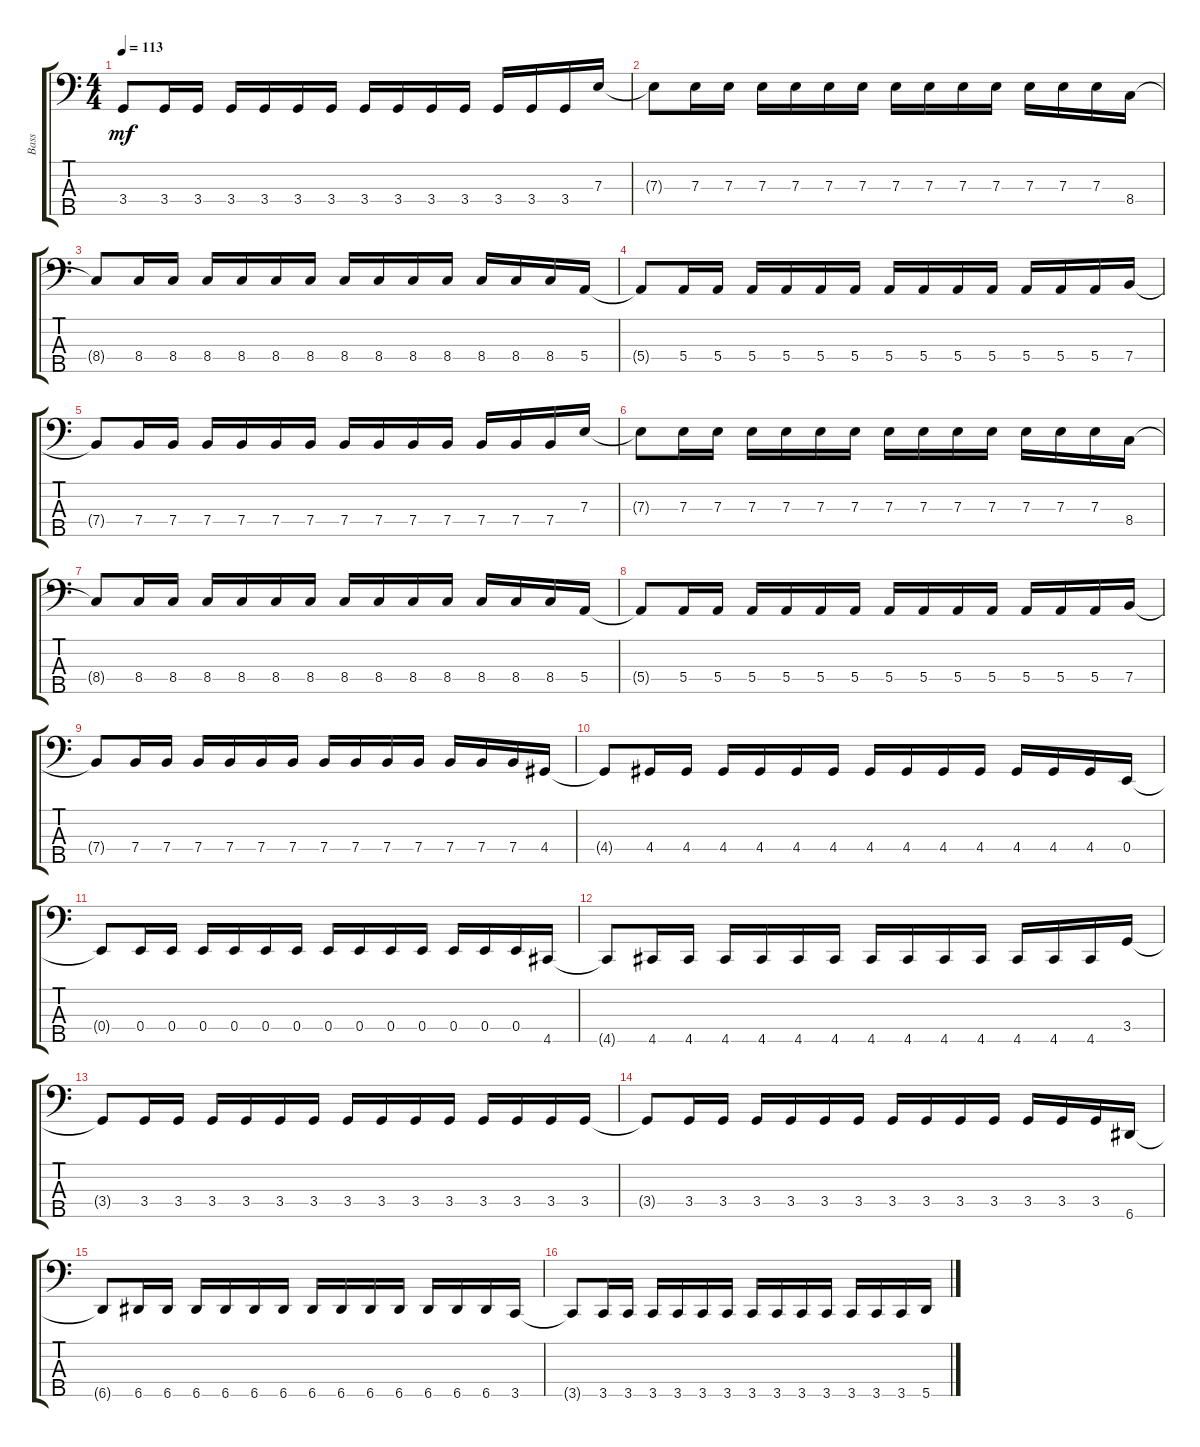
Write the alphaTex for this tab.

\track ("Bass" "Bass") {instrument electricbasspick}
\staff {score tabs}
\tuning (G2 D2 A1 E1 A0) {hide}
\ts (4 4)
\tempo 113
\clef f4
\ks c
3.4{t}.8{dy mf} 3.4.16 3.4.16 3.4.16 3.4.16 3.4.16 3.4.16 3.4.16 3.4.16 3.4.16 3.4.16 3.4.16 3.4.16 3.4.16 7.3.16 |
7.3{t}.8 7.3.16 7.3.16 7.3.16 7.3.16 7.3.16 7.3.16 7.3.16 7.3.16 7.3.16 7.3.16 7.3.16 7.3.16 7.3.16 8.4.16 |
8.4{t}.8 8.4.16 8.4.16 8.4.16 8.4.16 8.4.16 8.4.16 8.4.16 8.4.16 8.4.16 8.4.16 8.4.16 8.4.16 8.4.16 5.4.16 |
5.4{t}.8 5.4.16 5.4.16 5.4.16 5.4.16 5.4.16 5.4.16 5.4.16 5.4.16 5.4.16 5.4.16 5.4.16 5.4.16 5.4.16 7.4.16 |
7.4{t}.8 7.4.16 7.4.16 7.4.16 7.4.16 7.4.16 7.4.16 7.4.16 7.4.16 7.4.16 7.4.16 7.4.16 7.4.16 7.4.16 7.3.16 |
7.3{t}.8 7.3.16 7.3.16 7.3.16 7.3.16 7.3.16 7.3.16 7.3.16 7.3.16 7.3.16 7.3.16 7.3.16 7.3.16 7.3.16 8.4.16 |
8.4{t}.8 8.4.16 8.4.16 8.4.16 8.4.16 8.4.16 8.4.16 8.4.16 8.4.16 8.4.16 8.4.16 8.4.16 8.4.16 8.4.16 5.4.16 |
5.4{t}.8 5.4.16 5.4.16 5.4.16 5.4.16 5.4.16 5.4.16 5.4.16 5.4.16 5.4.16 5.4.16 5.4.16 5.4.16 5.4.16 7.4.16 |
7.4{t}.8 7.4.16 7.4.16 7.4.16 7.4.16 7.4.16 7.4.16 7.4.16 7.4.16 7.4.16 7.4.16 7.4.16 7.4.16 7.4.16 4.4.16 |
4.4{t}.8 4.4.16 4.4.16 4.4.16 4.4.16 4.4.16 4.4.16 4.4.16 4.4.16 4.4.16 4.4.16 4.4.16 4.4.16 4.4.16 0.4.16 |
0.4{t}.8 0.4.16 0.4.16 0.4.16 0.4.16 0.4.16 0.4.16 0.4.16 0.4.16 0.4.16 0.4.16 0.4.16 0.4.16 0.4.16 4.5.16 |
4.5{t}.8 4.5.16 4.5.16 4.5.16 4.5.16 4.5.16 4.5.16 4.5.16 4.5.16 4.5.16 4.5.16 4.5.16 4.5.16 4.5.16 3.4.16 |
3.4{t}.8 3.4.16 3.4.16 3.4.16 3.4.16 3.4.16 3.4.16 3.4.16 3.4.16 3.4.16 3.4.16 3.4.16 3.4.16 3.4.16 3.4.16 |
3.4{t}.8 3.4.16 3.4.16 3.4.16 3.4.16 3.4.16 3.4.16 3.4.16 3.4.16 3.4.16 3.4.16 3.4.16 3.4.16 3.4.16 6.5.16 |
6.5{t}.8 6.5.16 6.5.16 6.5.16 6.5.16 6.5.16 6.5.16 6.5.16 6.5.16 6.5.16 6.5.16 6.5.16 6.5.16 6.5.16 3.5.16 |
3.5{t}.8 3.5.16 3.5.16 3.5.16 3.5.16 3.5.16 3.5.16 3.5.16 3.5.16 3.5.16 3.5.16 3.5.16 3.5.16 3.5.16 5.5.16
